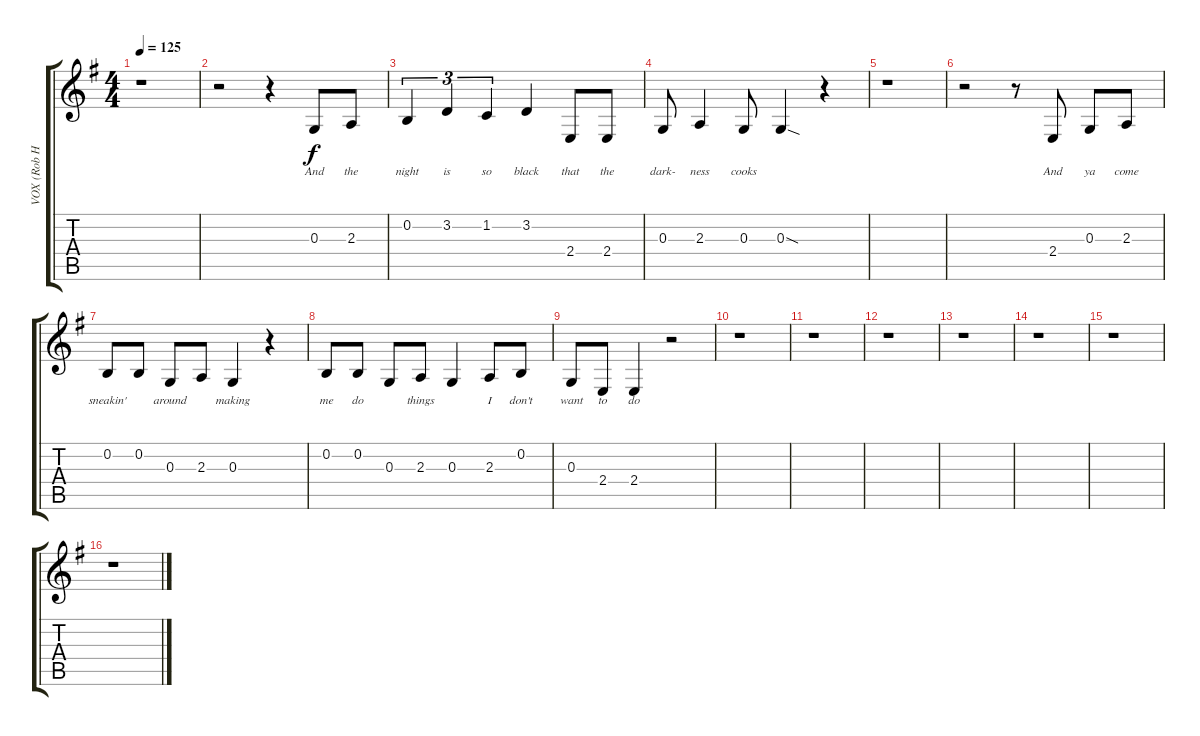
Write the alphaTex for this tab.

\track ("VOX (Rob Halford)" "VOX (Rob H") {solo instrument lead6voice}
\staff {score tabs}
\tuning (E4 B3 G3 D3 A2 E2) {hide}
\ts (4 4)
\tempo 125
\clef g2
\ks g
r.1{dy f} |
r.2 r.4 0.3.8{lyrics (0 "And") lyrics (1 "") lyrics (2 "") lyrics (3 "") lyrics (4 "")} 2.3.8{lyrics (0 "the") lyrics (1 "") lyrics (2 "") lyrics (3 "") lyrics (4 "")} |
0.2.4{tu (3 2) lyrics (0 "night") lyrics (1 "") lyrics (2 "") lyrics (3 "") lyrics (4 "")} 3.2.4{tu (3 2) lyrics (0 "is") lyrics (1 "") lyrics (2 "") lyrics (3 "") lyrics (4 "")} 1.2.4{tu (3 2) lyrics (0 "so") lyrics (1 "") lyrics (2 "") lyrics (3 "") lyrics (4 "")} 3.2.4{lyrics (0 "black") lyrics (1 "") lyrics (2 "") lyrics (3 "") lyrics (4 "")} 2.4.8{lyrics (0 "that") lyrics (1 "") lyrics (2 "") lyrics (3 "") lyrics (4 "")} 2.4.8{lyrics (0 "the") lyrics (1 "") lyrics (2 "") lyrics (3 "") lyrics (4 "")} |
0.3.8{lyrics (0 "dark-") lyrics (1 "") lyrics (2 "") lyrics (3 "") lyrics (4 "")} 2.3.4{lyrics (0 "ness") lyrics (1 "") lyrics (2 "") lyrics (3 "") lyrics (4 "")} 0.3.8{lyrics (0 "cooks") lyrics (1 "") lyrics (2 "") lyrics (3 "") lyrics (4 "")} 0.3{sod}.4{lyrics (0 "") lyrics (1 "") lyrics (2 "") lyrics (3 "") lyrics (4 "")} r.4 |
r.1 |
r.2 r.8 2.4.8{lyrics (0 "And") lyrics (1 "") lyrics (2 "") lyrics (3 "") lyrics (4 "")} 0.3.8{lyrics (0 "ya") lyrics (1 "") lyrics (2 "") lyrics (3 "") lyrics (4 "")} 2.3.8{lyrics (0 "come") lyrics (1 "") lyrics (2 "") lyrics (3 "") lyrics (4 "")} |
0.2.8{lyrics (0 "sneakin'") lyrics (1 "") lyrics (2 "") lyrics (3 "") lyrics (4 "")} 0.2.8{lyrics (0 "") lyrics (1 "") lyrics (2 "") lyrics (3 "") lyrics (4 "")} 0.3.8{lyrics (0 "around") lyrics (1 "") lyrics (2 "") lyrics (3 "") lyrics (4 "")} 2.3.8{lyrics (0 "") lyrics (1 "") lyrics (2 "") lyrics (3 "") lyrics (4 "")} 0.3.4{lyrics (0 "making") lyrics (1 "") lyrics (2 "") lyrics (3 "") lyrics (4 "")} r.4 |
0.2.8{lyrics (0 "me") lyrics (1 "") lyrics (2 "") lyrics (3 "") lyrics (4 "")} 0.2.8{lyrics (0 "do") lyrics (1 "") lyrics (2 "") lyrics (3 "") lyrics (4 "")} 0.3.8{lyrics (0 "") lyrics (1 "") lyrics (2 "") lyrics (3 "") lyrics (4 "")} 2.3.8{lyrics (0 "things") lyrics (1 "") lyrics (2 "") lyrics (3 "") lyrics (4 "")} 0.3.4{lyrics (0 "") lyrics (1 "") lyrics (2 "") lyrics (3 "") lyrics (4 "")} 2.3.8{lyrics (0 "I") lyrics (1 "") lyrics (2 "") lyrics (3 "") lyrics (4 "")} 0.2.8{lyrics (0 "don't") lyrics (1 "") lyrics (2 "") lyrics (3 "") lyrics (4 "")} |
0.3.8{lyrics (0 "want") lyrics (1 "") lyrics (2 "") lyrics (3 "") lyrics (4 "")} 2.4.8{lyrics (0 "to") lyrics (1 "") lyrics (2 "") lyrics (3 "") lyrics (4 "")} 2.4.4{lyrics (0 "do") lyrics (1 "") lyrics (2 "") lyrics (3 "") lyrics (4 "")} r.2 |
r.1 |
r.1 |
r.1 |
r.1 |
r.1 |
r.1 |
r.1
